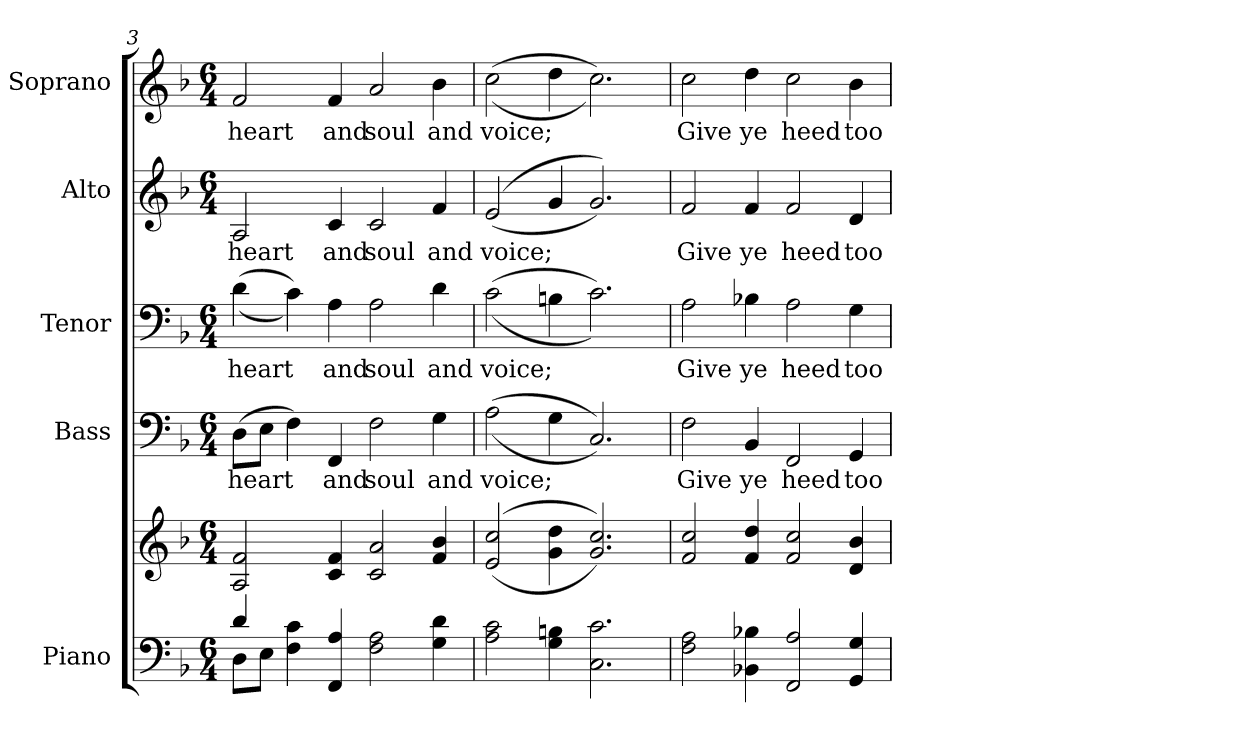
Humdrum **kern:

**kern	**kern	**kern	**text	**kern	**text	**kern	**text	**kern	**text
*part5	*part5	*part4	*part4	*part3	*part3	*part2	*part2	*part1	*part1
*staff6	*staff5	*staff4	*staff4	*staff3	*staff3	*staff2	*staff2	*staff1	*staff1
*I"Piano	*	*I"Bass	*	*I"Tenor	*	*I"Alto	*	*I"Soprano	*
*I'Pno.	*	*I'B.	*	*I'T.	*	*I'A.	*	*I'S.	*
*clefF4	*clefG2	*clefF4	*	*clefF4	*	*clefG2	*	*clefG2	*
*k[b-]	*k[b-]	*k[b-]	*	*k[b-]	*	*k[b-]	*	*k[b-]	*
*F:	*F:	*F:	*	*F:	*	*F:	*	*F:	*
*M6/4	*M6/4	*M6/4	*	*M6/4	*	*M6/4	*	*M6/4	*
=3	=3	=3	=3	=3	=3	=3	=3	=3	=3
*^	*	*	*	*	*	*	*	*	*
!	!	!	!	!LO:LY:b:color=#000000	!	!	!	!	!	!
!	!	!	!	!	!	!LO:LY:b:color=#000000	!	!	!	!
!	!	!	!	!	!	!	!	!LO:LY:b:color=#000000	!	!
!	!	!	!	!	!	!	!	!	!	!LO:LY:b:color=#000000
4di/	8Di\L	2Ai/ 2fi	(8Di\L	heart	((4di\	heart	2Ai/	heart	2fi/	heart
.	8Ei\J	.	8Ei\J	.	.	.	.	.	.	.
4Fi\ 4ci	4ryy	.	4Fi\)	.	4ci\))	.	.	.	.	.
!	!	!	!	!LO:LY:b:color=#000000	!	!	!	!	!	!
!	!	!	!	!	!	!LO:LY:b:color=#000000	!	!	!	!
!	!	!	!	!	!	!	!	!LO:LY:b:color=#000000	!	!
!	!	!	!	!	!	!	!	!	!	!LO:LY:b:color=#000000
4FFi/ 4Ai	4ryy	4ci/ 4fi	4FFi/	and	4Ai\	and	4ci/	and	4fi/	and
!	!	!	!	!LO:LY:b:color=#000000	!	!	!	!	!	!
!	!	!	!	!	!	!LO:LY:b:color=#000000	!	!	!	!
!	!	!	!	!	!	!	!	!LO:LY:b:color=#000000	!	!
!	!	!	!	!	!	!	!	!	!	!LO:LY:b:color=#000000
2Fi\ 2Ai	2.ryy	2ci/ 2ai	2Fi\	soul	2Ai\	soul	2ci/	soul	2ai/	soul
!	!	!	!	!LO:LY:b:color=#000000	!	!	!	!	!	!
!	!	!	!	!	!	!LO:LY:b:color=#000000	!	!	!	!
!	!	!	!	!	!	!	!	!LO:LY:b:color=#000000	!	!
!	!	!	!	!	!	!	!	!	!	!LO:LY:b:color=#000000
4Gi\ 4di	.	4fi/ 4b-i	4Gi\	and	4di\	and	4fi/	and	4b-i\	and
*v	*v	*	*	*	*	*	*	*	*	*
!!LO:PB:g=z
=4	=4	=4	=4	=4	=4	=4	=4	=4	=4
!	!	!	!LO:LY:b:color=#000000	!	!	!	!	!	!
!	!	!	!	!	!LO:LY:b:color=#000000	!	!	!	!
!	!	!	!	!	!	!	!LO:LY:b:color=#000000	!	!
!	!	!	!	!	!	!	!	!	!LO:LY:b:color=#000000
2Ai\ 2ci	((2ei/ 2cci	((2Ai\	voice;	((2ci\	voice;	((2ei/	voice;	((2cci\	voice;
4Gi\ 4Bni	4gi\ 4ddi	4Gi\	.	4Bni\	.	4gi/	.	4ddi\	.
2.Ci\ 2.ci	2.gi/ 2.cci))	2.Ci/))	.	2.ci\))	.	2.gi/))	.	2.cci\))	.
=5	=5	=5	=5	=5	=5	=5	=5	=5	=5
!	!	!	!LO:LY:b:color=#000000	!	!	!	!	!	!
!	!	!	!	!	!LO:LY:b:color=#000000	!	!	!	!
!	!	!	!	!	!	!	!LO:LY:b:color=#000000	!	!
!	!	!	!	!	!	!	!	!	!LO:LY:b:color=#000000
2Fi\ 2Ai	2fi/ 2cci	2Fi\	Give	2Ai\	Give	2fi/	Give	2cci\	Give
!	!	!	!LO:LY:b:color=#000000	!	!	!	!	!	!
!	!	!	!	!	!LO:LY:b:color=#000000	!	!	!	!
!	!	!	!	!	!	!	!LO:LY:b:color=#000000	!	!
!	!	!	!	!	!	!	!	!	!LO:LY:b:color=#000000
4BB-Xi\ 4B-Xi	4fi/ 4ddi	4BB-i/	ye	4B-Xi\	ye	4fi/	ye	4ddi\	ye
!	!	!	!LO:LY:b:color=#000000	!	!	!	!	!	!
!	!	!	!	!	!LO:LY:b:color=#000000	!	!	!	!
!	!	!	!	!	!	!	!LO:LY:b:color=#000000	!	!
!	!	!	!	!	!	!	!	!	!LO:LY:b:color=#000000
2FFi/ 2Ai	2fi/ 2cci	2FFi/	heed	2Ai\	heed	2fi/	heed	2cci\	heed
!	!	!	!LO:LY:b:color=#000000	!	!	!	!	!	!
!	!	!	!	!	!LO:LY:b:color=#000000	!	!	!	!
!	!	!	!	!	!	!	!LO:LY:b:color=#000000	!	!
!	!	!	!	!	!	!	!	!	!LO:LY:b:color=#000000
4GGi/ 4Gi	4di/ 4b-i	4GGi/	too	4Gi\	too	4di/	too	4b-i\	too
=	=	=	=	=	=	=	=	=	=
*-	*-	*-	*-	*-	*-	*-	*-	*-	*-
